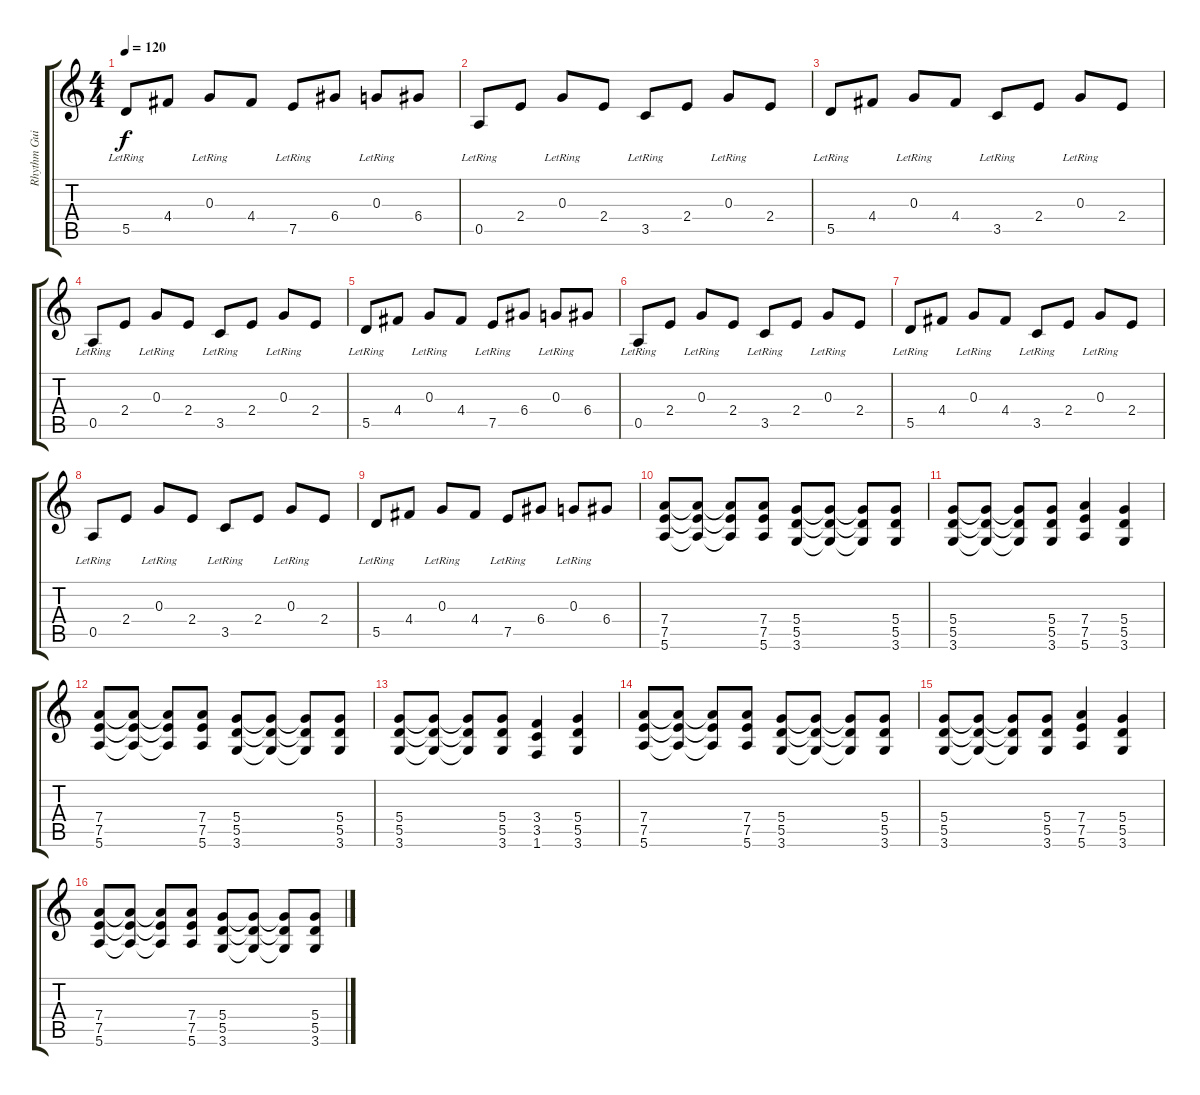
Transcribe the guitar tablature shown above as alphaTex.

\track ("Rhythm Guitar 1" "Rhythm Gui") {instrument electricguitarjazz}
\staff {score tabs}
\tuning (E4 B3 G3 D3 A2 E2) {hide}
\ts (4 4)
\tempo 120
\clef g2
\ks c
5.5{lr}.8{dy f} 4.4.8 0.3{lr}.8 4.4.8 7.5{lr}.8 6.4.8 0.3{lr}.8 6.4.8 |
0.5{lr}.8 2.4.8 0.3{lr}.8 2.4.8 3.5{lr}.8 2.4.8 0.3{lr}.8 2.4.8 |
5.5{lr}.8 4.4.8 0.3{lr}.8 4.4.8 3.5{lr}.8 2.4.8 0.3{lr}.8 2.4.8 |
0.5{lr}.8 2.4.8 0.3{lr}.8 2.4.8 3.5{lr}.8 2.4.8 0.3{lr}.8 2.4.8 |
5.5{lr}.8 4.4.8 0.3{lr}.8 4.4.8 7.5{lr}.8 6.4.8 0.3{lr}.8 6.4.8 |
0.5{lr}.8 2.4.8 0.3{lr}.8 2.4.8 3.5{lr}.8 2.4.8 0.3{lr}.8 2.4.8 |
5.5{lr}.8 4.4.8 0.3{lr}.8 4.4.8 3.5{lr}.8 2.4.8 0.3{lr}.8 2.4.8 |
0.5{lr}.8 2.4.8 0.3{lr}.8 2.4.8 3.5{lr}.8 2.4.8 0.3{lr}.8 2.4.8 |
5.5{lr}.8 4.4.8 0.3{lr}.8 4.4.8 7.5{lr}.8 6.4.8 0.3{lr}.8 6.4.8 |
(7.4 7.5 5.6).8{instrument overdrivenguitar} (7.4{t} 7.5{t} 5.6{t}).8 (7.4{t} 7.5{t} 5.6{t}).8 (7.4 7.5 5.6).8 (5.4 5.5 3.6).8 (5.4{t} 5.5{t} 3.6{t}).8 (5.4{t} 5.5{t} 3.6{t}).8 (5.4 5.5 3.6).8 |
(5.4 5.5 3.6).8 (5.4{t} 5.5{t} 3.6{t}).8 (5.4{t} 5.5{t} 3.6{t}).8 (5.4 5.5 3.6).8 (7.4 7.5 5.6).4 (5.4 5.5 3.6).4 |
(7.4 7.5 5.6).8 (7.4{t} 7.5{t} 5.6{t}).8 (7.4{t} 7.5{t} 5.6{t}).8 (7.4 7.5 5.6).8 (5.4 5.5 3.6).8 (5.4{t} 5.5{t} 3.6{t}).8 (5.4{t} 5.5{t} 3.6{t}).8 (5.4 5.5 3.6).8 |
(5.4 5.5 3.6).8 (5.4{t} 5.5{t} 3.6{t}).8 (5.4{t} 5.5{t} 3.6{t}).8 (5.4 5.5 3.6).8 (3.4 3.5 1.6).4 (5.4 5.5 3.6).4 |
(7.4 7.5 5.6).8 (7.4{t} 7.5{t} 5.6{t}).8 (7.4{t} 7.5{t} 5.6{t}).8 (7.4 7.5 5.6).8 (5.4 5.5 3.6).8 (5.4{t} 5.5{t} 3.6{t}).8 (5.4{t} 5.5{t} 3.6{t}).8 (5.4 5.5 3.6).8 |
(5.4 5.5 3.6).8 (5.4{t} 5.5{t} 3.6{t}).8 (5.4{t} 5.5{t} 3.6{t}).8 (5.4 5.5 3.6).8 (7.4 7.5 5.6).4 (5.4 5.5 3.6).4 |
(7.4 7.5 5.6).8 (7.4{t} 7.5{t} 5.6{t}).8 (7.4{t} 7.5{t} 5.6{t}).8 (7.4 7.5 5.6).8 (5.4 5.5 3.6).8 (5.4{t} 5.5{t} 3.6{t}).8 (5.4{t} 5.5{t} 3.6{t}).8 (5.4 5.5 3.6).8
